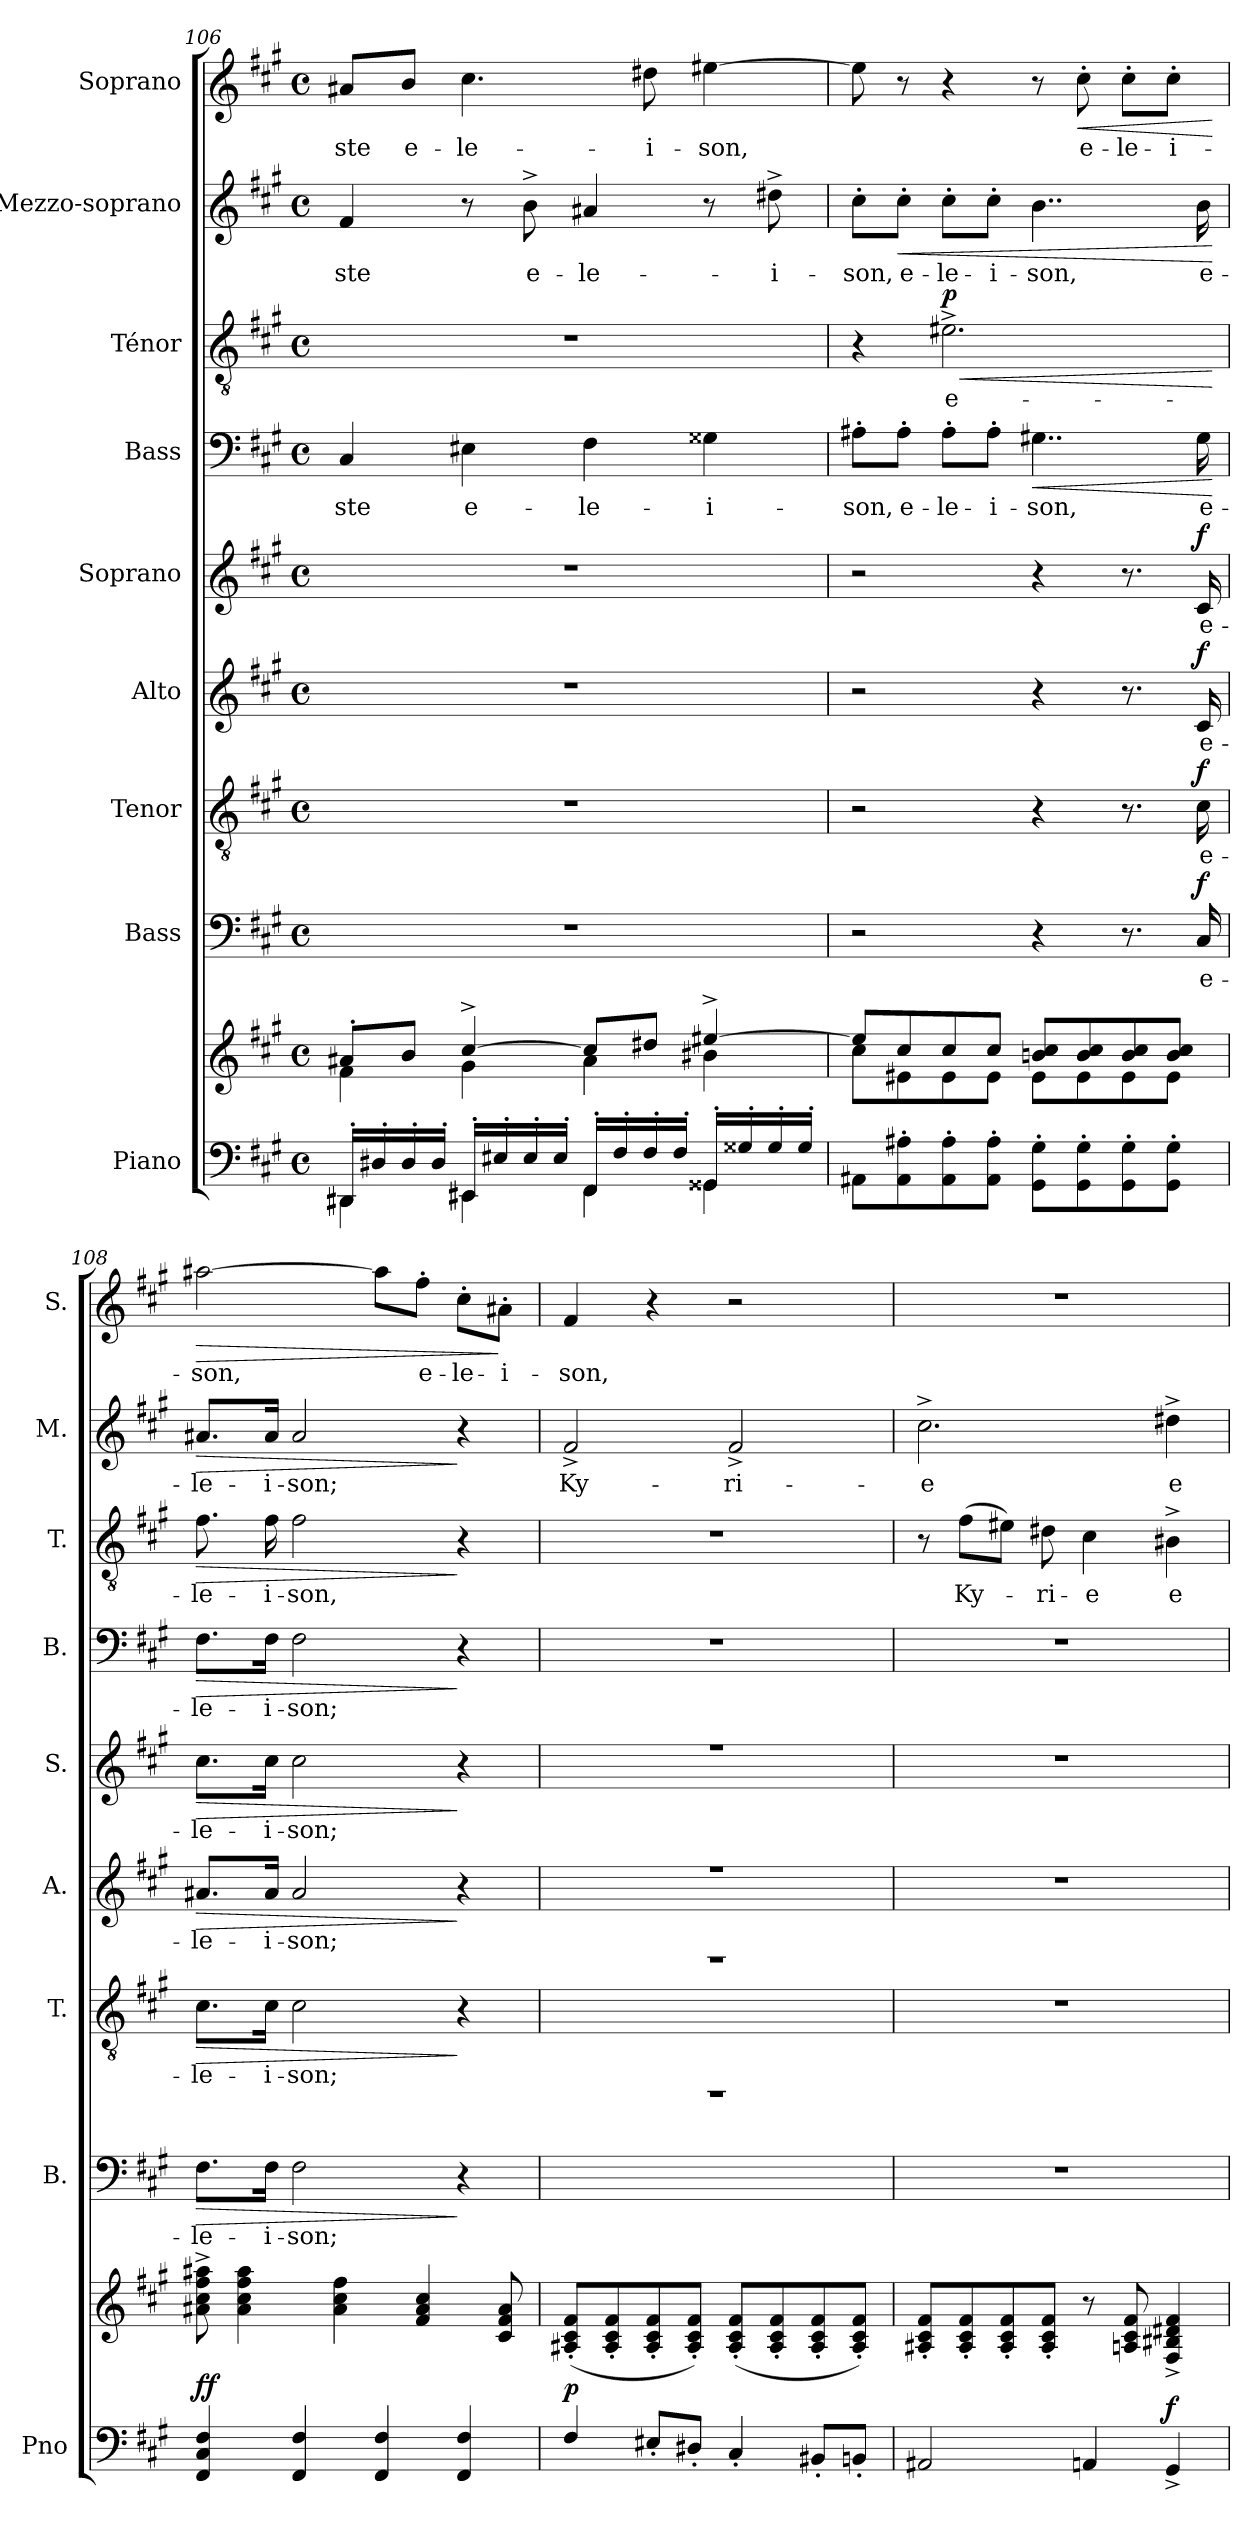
**kern	**kern	**dynam	**kern	**text	**dynam	**kern	**text	**dynam	**kern	**text	**dynam	**kern	**text	**dynam	**kern	**text	**dynam	**kern	**text	**dynam	**kern	**text	**dynam	**kern	**text	**dynam
*part9	*part9	*part9	*part8	*part8	*part8	*part7	*part7	*part7	*part6	*part6	*part6	*part5	*part5	*part5	*part4	*part4	*part4	*part3	*part3	*part3	*part2	*part2	*part2	*part1	*part1	*part1
*staff10	*staff9	*staff9/10	*staff8	*staff8	*staff8	*staff7	*staff7	*staff7	*staff6	*staff6	*staff6	*staff5	*staff5	*staff5	*staff4	*staff4	*staff4	*staff3	*staff3	*staff3	*staff2	*staff2	*staff2	*staff1	*staff1	*staff1
*I"Piano	*	*	*I"Bass	*	*	*I"Tenor	*	*	*I"Alto	*	*	*I"Soprano	*	*	*I"Bass	*	*	*I"Ténor	*	*	*I"Mezzo-soprano	*	*	*I"Soprano	*	*
*I'Pno	*	*	*I'B.	*	*	*I'T.	*	*	*I'A.	*	*	*I'S.	*	*	*I'B.	*	*	*I'T.	*	*	*I'M.	*	*	*I'S.	*	*
*clefF4	*clefG2	*	*clefF4	*	*	*clefGv2	*	*	*clefG2	*	*	*clefG2	*	*	*clefF4	*	*	*clefGv2	*	*	*clefG2	*	*	*clefG2	*	*
*k[f#c#g#]	*k[f#c#g#]	*	*k[f#c#g#]	*	*	*k[f#c#g#]	*	*	*k[f#c#g#]	*	*	*k[f#c#g#]	*	*	*k[f#c#g#]	*	*	*k[f#c#g#]	*	*	*k[f#c#g#]	*	*	*k[f#c#g#]	*	*
*M4/4	*M4/4	*	*M4/4	*	*	*M4/4	*	*	*M4/4	*	*	*M4/4	*	*	*M4/4	*	*	*M4/4	*	*	*M4/4	*	*	*M4/4	*	*
*met(c)	*met(c)	*	*met(c)	*	*	*met(c)	*	*	*met(c)	*	*	*met(c)	*	*	*met(c)	*	*	*met(c)	*	*	*met(c)	*	*	*met(c)	*	*
=106	=106	=106	=106	=106	=106	=106	=106	=106	=106	=106	=106	=106	=106	=106	=106	=106	=106	=106	=106	=106	=106	=106	=106	=106	=106	=106
*^	*^	*	*	*	*	*	*	*	*	*	*	*	*	*	*	*	*	*	*	*	*	*	*	*	*	*
!	!	!	!	!	!	!	!	!	!	!	!	!	!	!	!	!	!	!LO:LY:b	!	!	!	!	!	!LO:LY:b	!	!	!LO:LY:b	!
16DD#X'/LL	4DD#\	8a#X'/L	4f#\	.	1r	.	.	1r	.	.	1r	.	.	1r	.	.	4C#/	-ste	.	1r	.	.	4f#/	-ste	.	8a#X/L	-ste	.
16D#X'/	.	.	.	.	.	.	.	.	.	.	.	.	.	.	.	.	.	.	.	.	.	.	.	.	.	.	.	.
!	!	!	!	!	!	!	!	!	!	!	!	!	!	!	!	!	!	!	!	!	!	!	!	!	!	!	!LO:LY:b	!
16D#'/	.	8b/J	.	.	.	.	.	.	.	.	.	.	.	.	.	.	.	.	.	.	.	.	.	.	.	8b/J	e-	.
16D#'/JJ	.	.	.	.	.	.	.	.	.	.	.	.	.	.	.	.	.	.	.	.	.	.	.	.	.	.	.	.
!	!	!	!	!	!	!	!	!	!	!	!	!	!	!	!	!	!	!LO:LY:b	!	!	!	!	!	!	!	!	!LO:LY:b	!
16EE#X'/LL	4EE#\	[4cc#^/	4g#\	.	.	.	.	.	.	.	.	.	.	.	.	.	4E#X\	e-	.	.	.	.	8r	.	.	4.cc#\	-le-	.
16E#X'/	.	.	.	.	.	.	.	.	.	.	.	.	.	.	.	.	.	.	.	.	.	.	.	.	.	.	.	.
!	!	!	!	!	!	!	!	!	!	!	!	!	!	!	!	!	!	!	!	!	!	!	!	!LO:LY:b	!	!	!	!
16E#'/	.	.	.	.	.	.	.	.	.	.	.	.	.	.	.	.	.	.	.	.	.	.	8b^\	e-	.	.	.	.
16E#'/JJ	.	.	.	.	.	.	.	.	.	.	.	.	.	.	.	.	.	.	.	.	.	.	.	.	.	.	.	.
!	!	!	!	!	!	!	!	!	!	!	!	!	!	!	!	!	!	!LO:LY:b	!	!	!	!	!	!LO:LY:b	!	!	!	!
16FF#'/LL	4FF#\	8cc#/L]	4a#\	.	.	.	.	.	.	.	.	.	.	.	.	.	4F#\	-le-	.	.	.	.	4a#X/	-le-	.	.	.	.
16F#'/	.	.	.	.	.	.	.	.	.	.	.	.	.	.	.	.	.	.	.	.	.	.	.	.	.	.	.	.
!	!	!	!	!	!	!	!	!	!	!	!	!	!	!	!	!	!	!	!	!	!	!	!	!	!	!	!LO:LY:b	!
16F#'/	.	8dd#X/J	.	.	.	.	.	.	.	.	.	.	.	.	.	.	.	.	.	.	.	.	.	.	.	8dd#X\	-i-	.
16F#'/JJ	.	.	.	.	.	.	.	.	.	.	.	.	.	.	.	.	.	.	.	.	.	.	.	.	.	.	.	.
!	!	!	!	!	!	!	!	!	!	!	!	!	!	!	!	!	!	!LO:LY:b	!	!	!	!	!	!	!	!	!LO:LY:b	!
16GG##X'/LL	4GG##\	[4ee#X^/	4b#X\	.	.	.	.	.	.	.	.	.	.	.	.	.	4G##X\	-i-	.	.	.	.	8r	.	.	[4ee#X\	-son,	.
16G##X'/	.	.	.	.	.	.	.	.	.	.	.	.	.	.	.	.	.	.	.	.	.	.	.	.	.	.	.	.
!	!	!	!	!	!	!	!	!	!	!	!	!	!	!	!	!	!	!	!	!	!	!	!	!LO:LY:b	!	!	!	!
16G##'/	.	.	.	.	.	.	.	.	.	.	.	.	.	.	.	.	.	.	.	.	.	.	8dd#X^\	-i-	.	.	.	.
16G##'/JJ	.	.	.	.	.	.	.	.	.	.	.	.	.	.	.	.	.	.	.	.	.	.	.	.	.	.	.	.
*v	*v	*	*	*	*	*	*	*	*	*	*	*	*	*	*	*	*	*	*	*	*	*	*	*	*	*	*	*
=107	=107	=107	=107	=107	=107	=107	=107	=107	=107	=107	=107	=107	=107	=107	=107	=107	=107	=107	=107	=107	=107	=107	=107	=107	=107	=107	=107
!	!	!	!	!	!	!	!	!	!	!	!	!	!	!	!	!	!LO:LY:b	!	!	!	!	!	!LO:LY:b	!	!	!	!
8AA#X\L	8ee#/L]	8cc#\L	.	2r	.	.	2r	.	.	2r	.	.	2r	.	.	8A#X'\L	-son,	.	4r	.	.	8cc#'\L	-son,	.	8ee#\]	.	.
!	!	!	!	!	!	!	!	!	!	!	!	!	!	!	!	!	!LO:LY:b	!	!	!	!	!	!LO:LY:b	!LO:HP:b	!	!	!
8AA#\' 8A#X\'	8cc#/	8e#X\	.	.	.	.	.	.	.	.	.	.	.	.	.	8A#'\J	e-	.	.	.	.	8cc#'\J	e-	<	8r	.	.
!	!	!	!	!	!	!	!	!	!	!	!	!	!	!	!	!	!LO:LY:b	!	!	!LO:LY:b	!LO:HP:b	!	!LO:LY:b	!	!	!	!
!	!	!	!	!	!	!	!	!	!	!	!	!	!	!	!	!	!	!	!	!	!LO:DY:n=1:a	!	!	!	!	!	!
8AA#\' 8A#\'	8cc#/	8e#\	.	.	.	.	.	.	.	.	.	.	.	.	.	8A#'\L	-le-	.	2.e#X^\	e-	< p	8cc#'\L	-le-	.	4r	.	.
!	!	!	!	!	!	!	!	!	!	!	!	!	!	!	!	!	!LO:LY:b	!	!	!	!	!	!LO:LY:b	!	!	!	!
8AA#\' 8A#\'J	8cc#/J	8e#\J	.	.	.	.	.	.	.	.	.	.	.	.	.	8A#'\J	-i-	.	.	.	.	8cc#'\J	-i-	.	.	.	.
!	!	!	!	!	!	!	!	!	!	!	!	!	!	!	!	!	!LO:LY:b	!LO:HP:b	!	!	!	!	!LO:LY:b	!	!	!	!
8GG#\' 8G#\'L	8bn/ 8cc#/L	8e#\L	.	4r	.	.	4r	.	.	4r	.	.	4r	.	.	4..G#X\	-son,	<	.	.	.	4..b\	-son,	.	8r	.	.
!	!	!	!	!	!	!	!	!	!	!	!	!	!	!	!	!	!	!	!	!	!	!	!	!	!	!LO:LY:b	!LO:HP:b
8GG#\' 8G#\'	8b/ 8cc#/	8e#\	.	.	.	.	.	.	.	.	.	.	.	.	.	.	.	.	.	.	.	.	.	.	8cc#'\	e-	<
!	!	!	!	!	!	!	!	!	!	!	!	!	!	!	!	!	!	!	!	!	!	!	!	!	!	!LO:LY:b	!
8GG#\' 8G#\'	8b/ 8cc#/	8e#\	.	8.r	.	.	8.r	.	.	8.r	.	.	8.r	.	.	.	.	.	.	.	.	.	.	.	8cc#'\L	-le-	.
!	!	!	!	!	!	!	!	!	!	!	!	!	!	!	!	!	!	!	!	!	!	!	!	!	!	!LO:LY:b	!
8GG#\' 8G#\'J	8b/ 8cc#/J	8e#\J	.	.	.	.	.	.	.	.	.	.	.	.	.	.	.	.	.	.	.	.	.	.	8cc#'\J	-i-	.
!	!	!	!	!	!LO:LY:b	!LO:DY:a	!	!LO:LY:b	!LO:DY:a	!	!LO:LY:b	!LO:DY:a	!	!LO:LY:b	!LO:DY:a	!	!LO:LY:b	!	!	!	!	!	!LO:LY:b	!	!	!	!
.	.	.	.	16C#/	e-	f	16c#\	e-	f	16c#/	e-	f	16c#/	e-	f	16G#\	e-	.	.	.	.	16b\	e-	.	.	.	.
*	*v	*v	*	*	*	*	*	*	*	*	*	*	*	*	*	*	*	*	*	*	*	*	*	*	*	*	*
.	.	.	.	.	.	.	.	.	.	.	.	.	.	.	.	.	[	.	.	[	.	.	[	.	.	[
=108	=108	=108	=108	=108	=108	=108	=108	=108	=108	=108	=108	=108	=108	=108	=108	=108	=108	=108	=108	=108	=108	=108	=108	=108	=108	=108
!	!	!LO:DY:a=2	!	!LO:LY:b	!LO:HP:b	!	!LO:LY:b	!LO:HP:b	!	!LO:LY:b	!LO:HP:b	!	!LO:LY:b	!LO:HP:b	!	!LO:LY:b	!LO:HP:b	!	!LO:LY:b	!LO:HP:b	!	!LO:LY:b	!LO:HP:b	!	!LO:LY:b	!LO:HP:b
4FF#/ 4C#/ 4F#/	8a#X\^ 8cc#\^ 8ff#\^ 8aa#X\^	ff	8.F#\L	-le-	>	8.c#\L	-le-	>	8.a#X/L	-le-	>	8.cc#\L	-le-	>	8.F#\L	-le-	>	8.f#\	-le-	>	8.a#X/L	-le-	>	[2aa#X\	-son,	>
.	4a#\ 4cc#\ 4ff#\ 4aa#\	.	.	.	.	.	.	.	.	.	.	.	.	.	.	.	.	.	.	.	.	.	.	.	.	.
!	!	!	!	!LO:LY:b	!	!	!LO:LY:b	!	!	!LO:LY:b	!	!	!LO:LY:b	!	!	!LO:LY:b	!	!	!LO:LY:b	!	!	!LO:LY:b	!	!	!	!
.	.	.	16F#\Jk	-i-	.	16c#\Jk	-i-	.	16a#/Jk	-i-	.	16cc#\Jk	-i-	.	16F#\Jk	-i-	.	16f#\	-i-	.	16a#/Jk	-i-	.	.	.	.
!	!	!	!	!LO:LY:b	!	!	!LO:LY:b	!	!	!LO:LY:b	!	!	!LO:LY:b	!	!	!LO:LY:b	!	!	!LO:LY:b	!	!	!LO:LY:b	!	!	!	!
4FF#/ 4F#/	.	.	2F#\	-son;	.	2c#\	-son;	.	2a#/	-son;	.	2cc#\	-son;	.	2F#\	-son;	.	2f#\	-son,	.	2a#/	-son;	.	.	.	.
.	4a#\ 4cc#\ 4ff#\	.	.	.	.	.	.	.	.	.	.	.	.	.	.	.	.	.	.	.	.	.	.	.	.	.
4FF#/ 4F#/	.	.	.	.	.	.	.	.	.	.	.	.	.	.	.	.	.	.	.	.	.	.	.	8aa#\L]	.	.
!	!	!	!	!	!	!	!	!	!	!	!	!	!	!	!	!	!	!	!	!	!	!	!	!	!LO:LY:b	!
.	4f#/ 4a#/ 4cc#/	.	.	.	.	.	.	.	.	.	.	.	.	.	.	.	.	.	.	.	.	.	.	8ff#'\J	e-	.
!	!	!	!	!	!	!	!	!	!	!	!	!	!	!	!	!	!	!	!	!	!	!	!	!	!LO:LY:b	!
4FF#/ 4F#/	.	.	4r	.	]	4r	.	]	4r	.	]	4r	.	]	4r	.	]	4r	.	]	4r	.	]	8cc#'\L	-le-	.
!	!	!	!	!	!	!	!	!	!	!	!	!	!	!	!	!	!	!	!	!	!	!	!	!	!LO:LY:b	!
.	8c#/ 8f#/ 8a#/	.	.	.	.	.	.	.	.	.	.	.	.	.	.	.	.	.	.	.	.	.	.	8a#X'\J	-i-	]
!!LO:PB:g=z
=109	=109	=109	=109	=109	=109	=109	=109	=109	=109	=109	=109	=109	=109	=109	=109	=109	=109	=109	=109	=109	=109	=109	=109	=109	=109	=109
*	*	*	*^	*	*	*^	*	*	*^	*	*	*^	*	*	*	*	*	*	*	*	*	*	*	*	*	*
!	!	!LO:DY:a=2	!	!	!	!	!	!	!	!	!	!	!	!	!	!	!	!	!	!	!	!	!	!	!	!LO:LY:b	!	!	!LO:LY:b	!
4F#/	(>8A#X/' 8c#/' 8f#/'L	p	1r	1ayy	.	.	1r	1ayy	.	.	1r	1ayy	.	.	1r	1ayy	.	.	1r	.	.	1r	.	.	2f#^/	Ky-	.	4f#/	-son,	.
.	8A#/' 8c#/' 8f#/'	.	.	.	.	.	.	.	.	.	.	.	.	.	.	.	.	.	.	.	.	.	.	.	.	.	.	.	.	.
8E#X'/L	8A#/' 8c#/' 8f#/'	.	.	.	.	.	.	.	.	.	.	.	.	.	.	.	.	.	.	.	.	.	.	.	.	.	.	4r	.	.
8D#X'/J	8A#/' 8c#/' 8f#/'J)	.	.	.	.	.	.	.	.	.	.	.	.	.	.	.	.	.	.	.	.	.	.	.	.	.	.	.	.	.
!	!	!	!	!	!	!	!	!	!	!	!	!	!	!	!	!	!	!	!	!	!	!	!	!	!	!LO:LY:b	!	!	!	!
4C#'/	(>8A#/' 8c#/' 8f#/'L	.	.	.	.	.	.	.	.	.	.	.	.	.	.	.	.	.	.	.	.	.	.	.	2f#^/	-ri-	.	2r	.	.
.	8A#/' 8c#/' 8f#/'	.	.	.	.	.	.	.	.	.	.	.	.	.	.	.	.	.	.	.	.	.	.	.	.	.	.	.	.	.
8BB#X'/L	8A#/' 8c#/' 8f#/'	.	.	.	.	.	.	.	.	.	.	.	.	.	.	.	.	.	.	.	.	.	.	.	.	.	.	.	.	.
8BBn'/J	8A#/' 8c#/' 8f#/'J)	.	.	.	.	.	.	.	.	.	.	.	.	.	.	.	.	.	.	.	.	.	.	.	.	.	.	.	.	.
*	*	*	*v	*v	*	*	*	*	*	*	*v	*v	*	*	*v	*v	*	*	*	*	*	*	*	*	*	*	*	*	*	*
*	*	*	*	*	*	*v	*v	*	*	*	*	*	*	*	*	*	*	*	*	*	*	*	*	*	*	*	*
=110	=110	=110	=110	=110	=110	=110	=110	=110	=110	=110	=110	=110	=110	=110	=110	=110	=110	=110	=110	=110	=110	=110	=110	=110	=110	=110
!	!	!	!	!	!	!	!	!	!	!	!	!	!	!	!	!	!	!	!	!	!	!LO:LY:b	!	!	!	!
2AA#X/	8A#X/' 8c#/' 8f#/'L	.	1r	.	.	1r	.	.	1r	.	.	1r	.	.	1r	.	.	8r	.	.	2.cc#^\	-e	.	1r	.	.
!	!	!	!	!	!	!	!	!	!	!	!	!	!	!	!	!	!	!	!LO:LY:b	!	!	!	!	!	!	!
.	8A#/' 8c#/' 8f#/'	.	.	.	.	.	.	.	.	.	.	.	.	.	.	.	.	(8f#\L	Ky-	.	.	.	.	.	.	.
.	8A#/' 8c#/' 8f#/'	.	.	.	.	.	.	.	.	.	.	.	.	.	.	.	.	8e#X\J)	.	.	.	.	.	.	.	.
!	!	!	!	!	!	!	!	!	!	!	!	!	!	!	!	!	!	!	!LO:LY:b	!	!	!	!	!	!	!
.	8A#/' 8c#/' 8f#/'J	.	.	.	.	.	.	.	.	.	.	.	.	.	.	.	.	8d#X\	-ri-	.	.	.	.	.	.	.
!	!	!	!	!	!	!	!	!	!	!	!	!	!	!	!	!	!	!	!LO:LY:b	!	!	!	!	!	!	!
4AAn/	8r	.	.	.	.	.	.	.	.	.	.	.	.	.	.	.	.	4c#\	-e	.	.	.	.	.	.	.
.	8An/ 8c#/ 8f#/	.	.	.	.	.	.	.	.	.	.	.	.	.	.	.	.	.	.	.	.	.	.	.	.	.
!	!	!LO:DY:a=2	!	!	!	!	!	!	!	!	!	!	!	!	!	!	!	!	!LO:LY:b	!	!	!LO:LY:b	!	!	!	!
4GG#^/	4F#/^ 4B#X/^ 4d#X/^ 4f#/^	f	.	.	.	.	.	.	.	.	.	.	.	.	.	.	.	4B#X^\	e-	.	4dd#X^\	e-	.	.	.	.
=	=	=	=	=	=	=	=	=	=	=	=	=	=	=	=	=	=	=	=	=	=	=	=	=	=	=
*-	*-	*-	*-	*-	*-	*-	*-	*-	*-	*-	*-	*-	*-	*-	*-	*-	*-	*-	*-	*-	*-	*-	*-	*-	*-	*-
